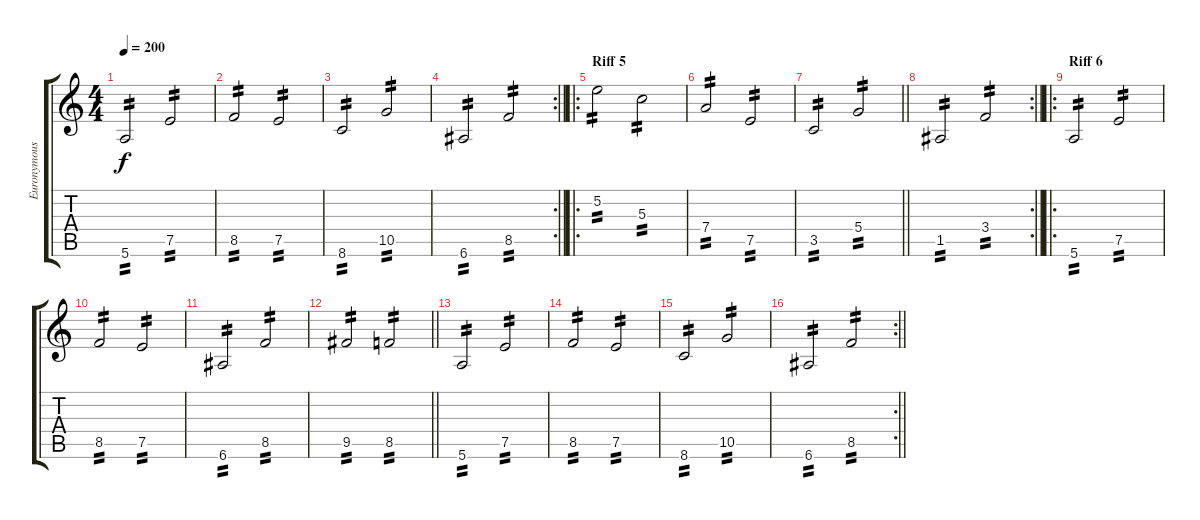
\track ("Euronymous" "Euronymous") {instrument overdrivenguitar}
\staff {score tabs}
\tuning (E4 B3 G3 D3 A2 E2) {hide}
\ts (4 4)
\tempo 200
\clef g2
\ks c
5.6.2{tp 2 dy f} 7.5.2{tp 2} |
8.5.2{tp 2} 7.5.2{tp 2} |
8.6.2{tp 2} 10.5.2{tp 2} |
\rc 2
\barLineRight lightlight
6.6.2{tp 2} 8.5.2{tp 2} |
\ro
\section ("" "Riff 5")
5.2.2{tp 2} 5.3.2{tp 2} |
7.4.2{tp 2} 7.5.2{tp 2} |
\barLineRight lightlight
3.5.2{tp 2} 5.4.2{tp 2} |
\rc 2
\barLineRight lightlight
1.5.2{tp 2} 3.4.2{tp 2} |
\ro
\section ("" "Riff 6")
5.6.2{tp 2} 7.5.2{tp 2} |
8.5.2{tp 2} 7.5.2{tp 2} |
6.6.2{tp 2} 8.5.2{tp 2} |
\barLineRight lightlight
9.5.2{tp 2} 8.5.2{tp 2} |
5.6.2{tp 2} 7.5.2{tp 2} |
8.5.2{tp 2} 7.5.2{tp 2} |
8.6.2{tp 2} 10.5.2{tp 2} |
\rc 2
\barLineRight lightlight
6.6.2{tp 2} 8.5.2{tp 2}
